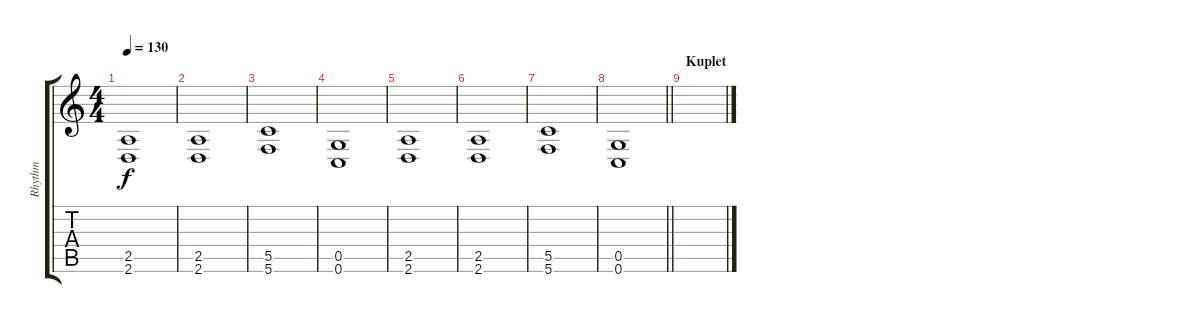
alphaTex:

\track ("Rhythm" "Rhythm") {instrument overdrivenguitar}
\staff {score tabs}
\tuning (D4 A3 F3 C3 G2 C2) {hide}
\ts (4 4)
\tempo 130
\clef g2
\ks c
(2.5 2.6).1{dy f} |
(2.5 2.6).1 |
(5.5 5.6).1 |
(0.5 0.6).1 |
(2.5 2.6).1 |
(2.5 2.6).1 |
(5.5 5.6).1 |
\barLineRight lightlight
(0.5 0.6).1 |
\section ("" "Kuplet")
